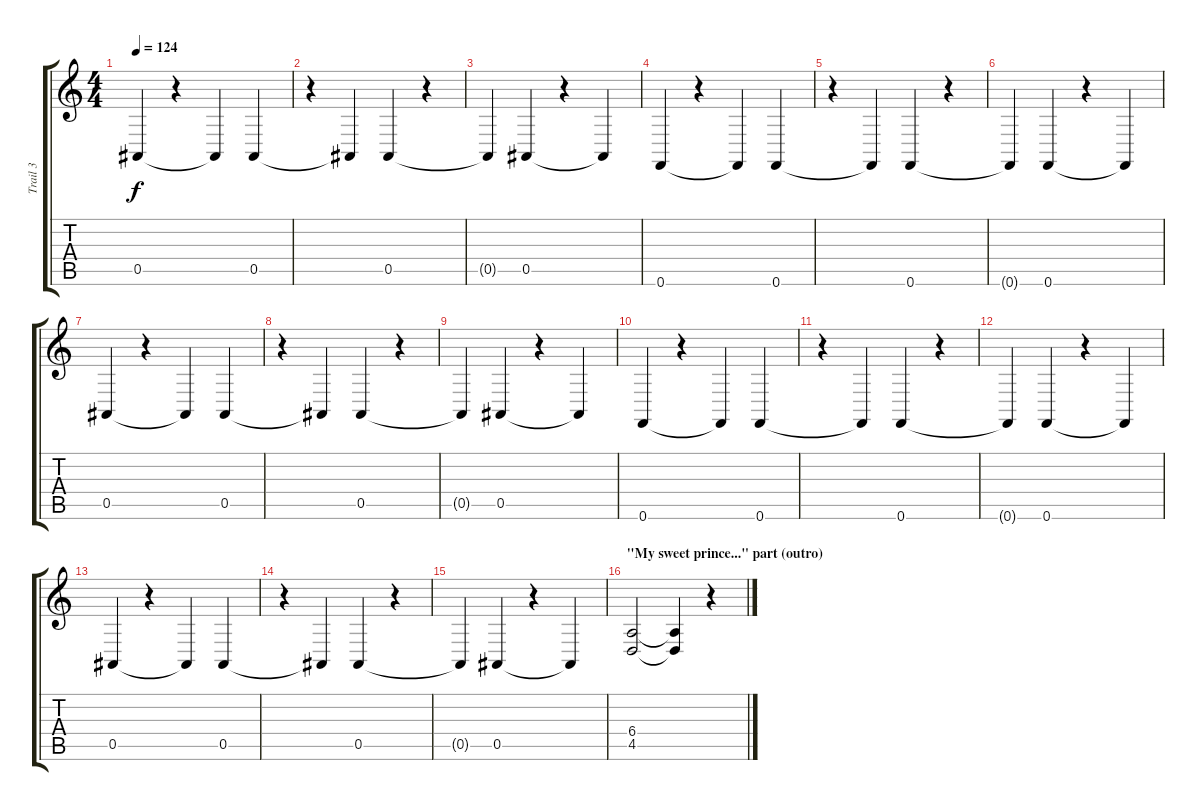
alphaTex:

\track ("Trail 3" "Trail 3") {instrument electricgrandpiano}
\staff {score tabs}
\tuning (F4 C4 Ab3 Eb3 Bb2 F2) {hide}
\ts (4 4)
\tempo 124
\clef g2
\ks c
0.5.4{dy f} r.4 0.5{t}.4 0.5.4 |
r.4 0.5{t}.4 0.5.4 r.4 |
0.5{t}.4 0.5.4 r.4 0.5{t}.4 |
0.6.4 r.4 0.6{t}.4 0.6.4 |
r.4 0.6{t}.4 0.6.4 r.4 |
0.6{t}.4 0.6.4 r.4 0.6{t}.4 |
0.5.4 r.4 0.5{t}.4 0.5.4 |
r.4 0.5{t}.4 0.5.4 r.4 |
0.5{t}.4 0.5.4 r.4 0.5{t}.4 |
0.6.4 r.4 0.6{t}.4 0.6.4 |
r.4 0.6{t}.4 0.6.4 r.4 |
0.6{t}.4 0.6.4 r.4 0.6{t}.4 |
0.5.4 r.4 0.5{t}.4 0.5.4 |
r.4 0.5{t}.4 0.5.4 r.4 |
0.5{t}.4 0.5.4 r.4 0.5{t}.4 |
\section ("" "\"My sweet prince...\" part (outro)")
(6.4 4.5).2 (6.4{t} 4.5{t}).4 r.4
